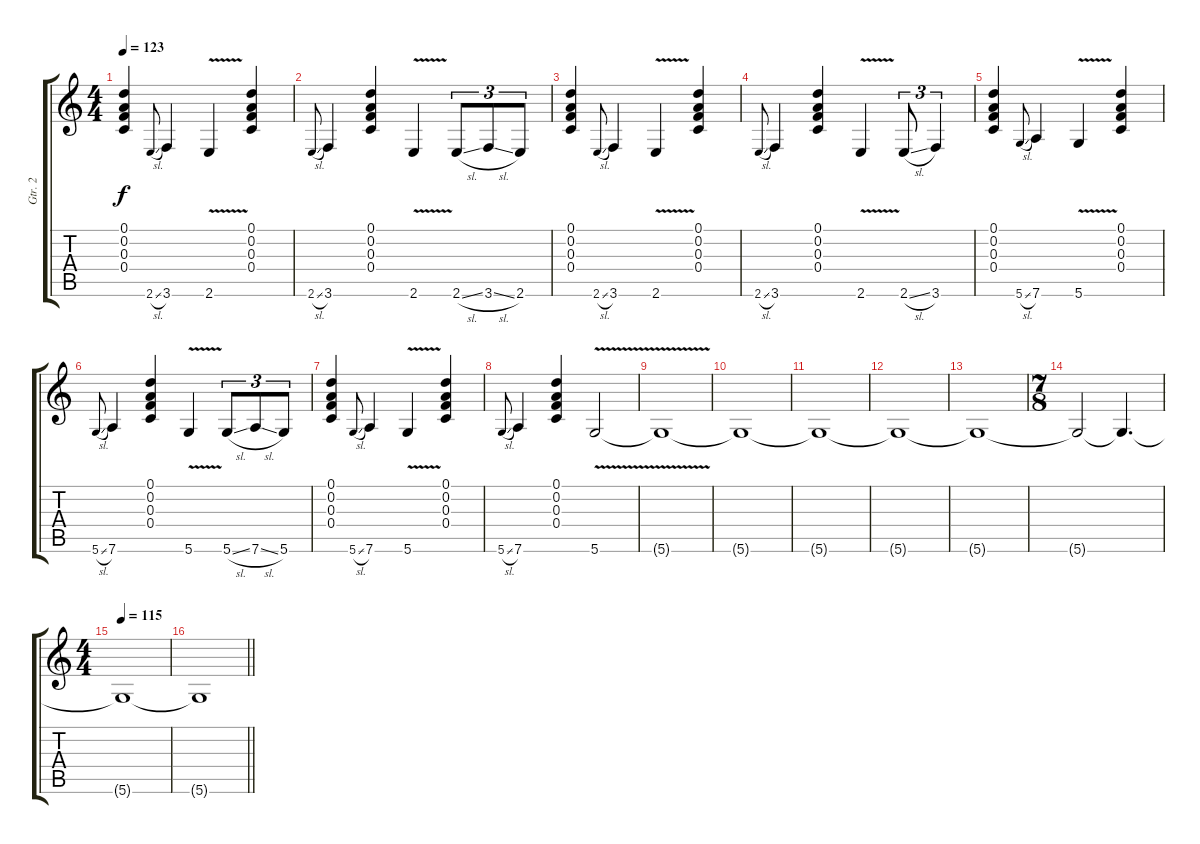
\track ("Gtr. 2" "Gtr. 2") {instrument distortionguitar}
\staff {score tabs}
\tuning (D4 A3 F3 C3 G2 D2) {hide}
\ts (4 4)
\tempo 123
\clef g2
\ks c
(0.1 0.2 0.3 0.4).4{dy f} 2.6{sl}.8{gr onbeat} 3.6.4 2.6{v}.4 (0.1 0.2 0.3 0.4).4 |
2.6{sl}.8{gr onbeat} 3.6.4 (0.1 0.2 0.3 0.4).4 2.6{v}.4 2.6{sl}.8{tu (3 2)} 3.6{sl}.8{tu (3 2)} 2.6.8{tu (3 2)} |
(0.1 0.2 0.3 0.4).4 2.6{sl}.8{gr onbeat} 3.6.4 2.6{v}.4 (0.1 0.2 0.3 0.4).4 |
2.6{sl}.8{gr onbeat} 3.6.4 (0.1 0.2 0.3 0.4).4 2.6{v}.4 2.6{sl}.8{tu (3 2)} 3.6.4{tu (3 2)} |
(0.1 0.2 0.3 0.4).4 5.6{sl}.8{gr onbeat} 7.6.4 5.6{v}.4 (0.1 0.2 0.3 0.4).4 |
5.6{sl}.8{gr onbeat} 7.6.4 (0.1 0.2 0.3 0.4).4 5.6{v}.4 5.6{sl}.8{tu (3 2)} 7.6{sl}.8{tu (3 2)} 5.6.8{tu (3 2)} |
(0.1 0.2 0.3 0.4).4 5.6{sl}.8{gr onbeat} 7.6.4 5.6{v}.4 (0.1 0.2 0.3 0.4).4 |
5.6{sl}.8{gr onbeat} 7.6.4 (0.1 0.2 0.3 0.4).4 5.6{v}.2 |
5.6{t}.1 |
5.6{t}.1 |
5.6{t}.1 |
5.6{t}.1 |
5.6{t}.1 |
\ts (7 8)
5.6{t}.2 5.6{t}.4{d} |
\ts (4 4)
\tempo 115
5.6{t}.1 |
\barLineRight lightlight
5.6{t}.1
